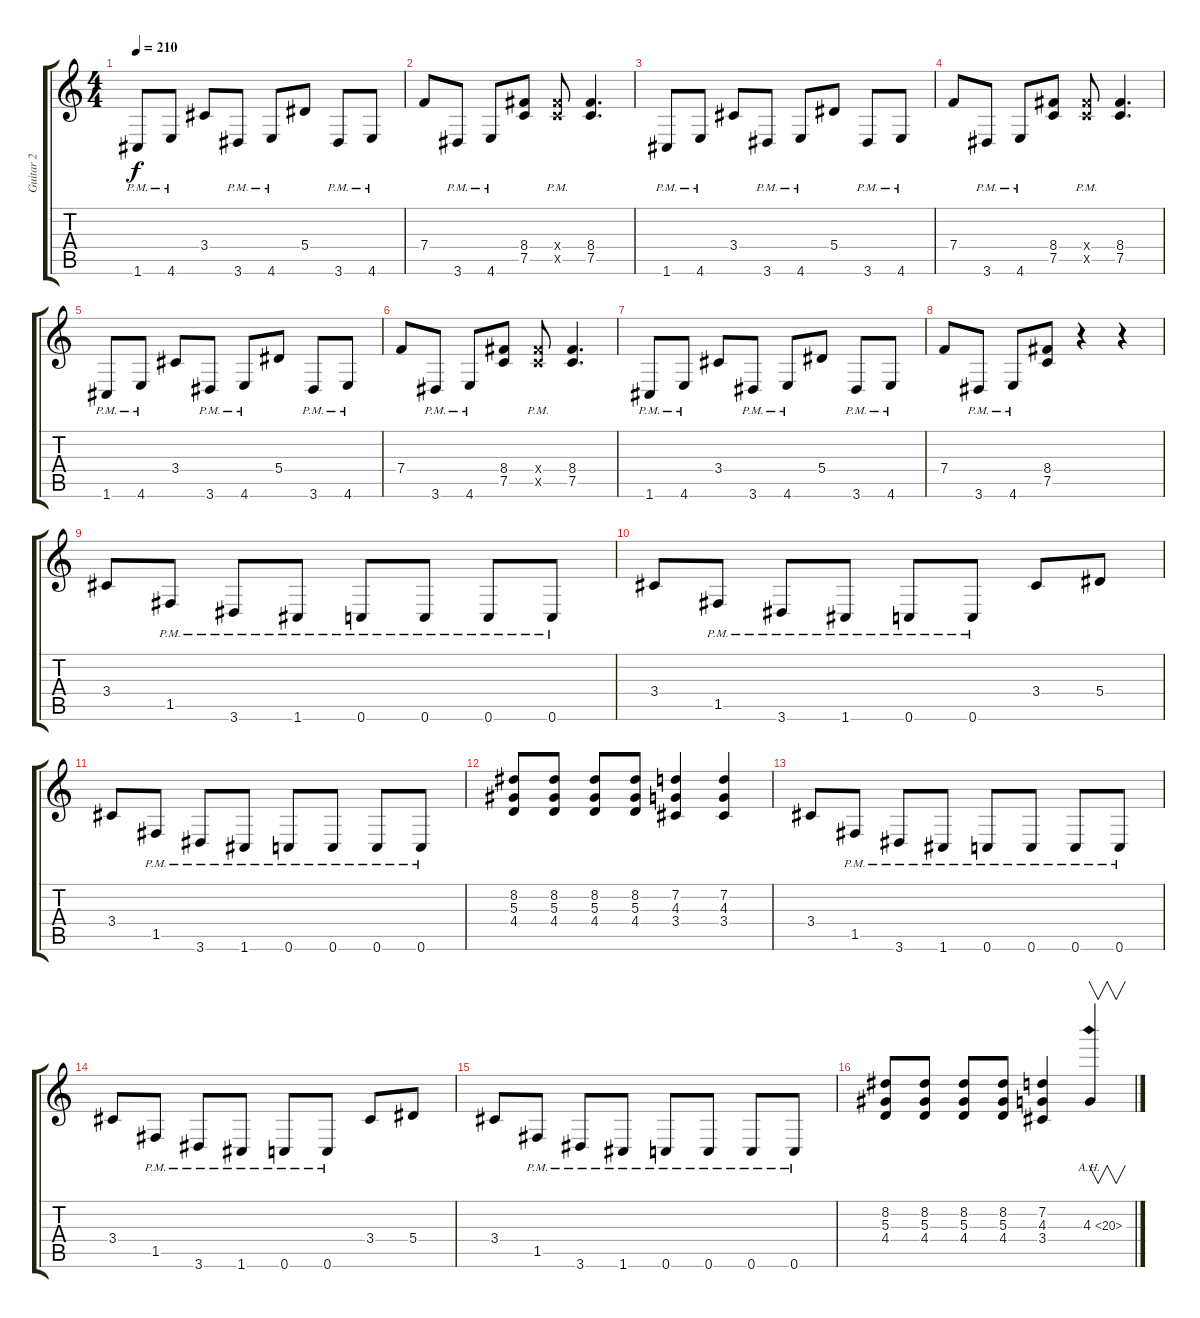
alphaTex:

\track ("Guitar 2" "Guitar 2") {instrument distortionguitar}
\staff {score tabs}
\tuning (C4 G3 Eb3 Bb2 F2 C2) {hide}
\ts (4 4)
\tempo 210
\clef g2
\ks c
1.6{pm}.8{dy f} 4.6{pm}.8 3.4.8 3.6{pm}.8 4.6{pm}.8 5.4.8 3.6{pm}.8 4.6{pm}.8 |
7.4.8 3.6{pm}.8 4.6{pm}.8 (8.4 7.5).8 (8.4{x} 7.5{pm x}).8 (8.4 7.5).4{d} |
1.6{pm}.8 4.6{pm}.8 3.4.8 3.6{pm}.8 4.6{pm}.8 5.4.8 3.6{pm}.8 4.6{pm}.8 |
7.4.8 3.6{pm}.8 4.6{pm}.8 (8.4 7.5).8 (8.4{x} 7.5{pm x}).8 (8.4 7.5).4{d} |
1.6{pm}.8 4.6{pm}.8 3.4.8 3.6{pm}.8 4.6{pm}.8 5.4.8 3.6{pm}.8 4.6{pm}.8 |
7.4.8 3.6{pm}.8 4.6{pm}.8 (8.4 7.5).8 (8.4{x} 7.5{pm x}).8 (8.4 7.5).4{d} |
1.6{pm}.8 4.6{pm}.8 3.4.8 3.6{pm}.8 4.6{pm}.8 5.4.8 3.6{pm}.8 4.6{pm}.8 |
7.4.8 3.6{pm}.8 4.6{pm}.8 (8.4 7.5).8 r.4 r.4 |
3.4.8 1.5{pm}.8 3.6{pm}.8 1.6{pm}.8 0.6{pm}.8 0.6{pm}.8 0.6{pm}.8 0.6{pm}.8 |
3.4.8 1.5{pm}.8 3.6{pm}.8 1.6{pm}.8 0.6{pm}.8 0.6{pm}.8 3.4.8 5.4.8 |
3.4.8 1.5{pm}.8 3.6{pm}.8 1.6{pm}.8 0.6{pm}.8 0.6{pm}.8 0.6{pm}.8 0.6{pm}.8 |
(8.2 5.3 4.4).8 (8.2 5.3 4.4).8 (8.2 5.3 4.4).8 (8.2 5.3 4.4).8 (7.2 4.3 3.4).4 (7.2 4.3 3.4).4 |
3.4.8 1.5{pm}.8 3.6{pm}.8 1.6{pm}.8 0.6{pm}.8 0.6{pm}.8 0.6{pm}.8 0.6{pm}.8 |
3.4.8 1.5{pm}.8 3.6{pm}.8 1.6{pm}.8 0.6{pm}.8 0.6{pm}.8 3.4.8 5.4.8 |
3.4.8 1.5{pm}.8 3.6{pm}.8 1.6{pm}.8 0.6{pm}.8 0.6{pm}.8 0.6{pm}.8 0.6{pm}.8 |
(8.2 5.3 4.4).8 (8.2 5.3 4.4).8 (8.2 5.3 4.4).8 (8.2 5.3 4.4).8 (7.2 4.3 3.4).4 4.3{ah 16}.4{v}
